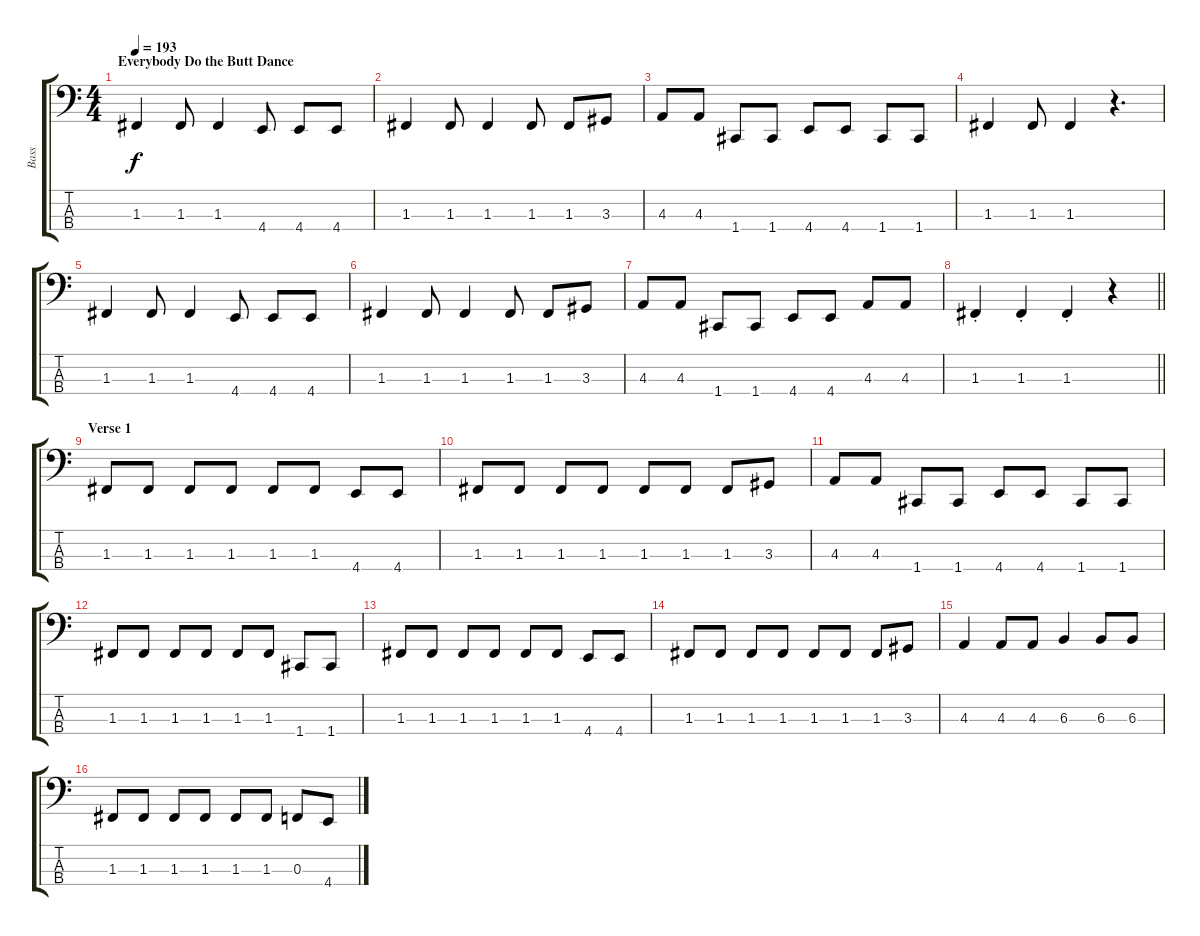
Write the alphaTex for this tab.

\track ("Bass" "Bass") {instrument electricbasspick}
\staff {score tabs}
\tuning (Eb2 Bb1 F1 C1) {hide}
\ts (4 4)
\section ("" "Everybody Do the Butt Dance")
\tempo 193
\clef f4
\ks c
1.3.4{dy f} 1.3.8 1.3.4 4.4.8 4.4.8 4.4.8 |
1.3.4 1.3.8 1.3.4 1.3.8 1.3.8 3.3.8 |
4.3.8 4.3.8 1.4.8 1.4.8 4.4.8 4.4.8 1.4.8 1.4.8 |
1.3.4 1.3.8 1.3.4 r.4{d} |
1.3.4 1.3.8 1.3.4 4.4.8 4.4.8 4.4.8 |
1.3.4 1.3.8 1.3.4 1.3.8 1.3.8 3.3.8 |
4.3.8 4.3.8 1.4.8 1.4.8 4.4.8 4.4.8 4.3.8 4.3.8 |
\barLineRight lightlight
1.3{st}.4 1.3{st}.4 1.3{st}.4 r.4 |
\section ("" "Verse 1")
1.3.8 1.3.8 1.3.8 1.3.8 1.3.8 1.3.8 4.4.8 4.4.8 |
1.3.8 1.3.8 1.3.8 1.3.8 1.3.8 1.3.8 1.3.8 3.3.8 |
4.3.8 4.3.8 1.4.8 1.4.8 4.4.8 4.4.8 1.4.8 1.4.8 |
1.3.8 1.3.8 1.3.8 1.3.8 1.3.8 1.3.8 1.4.8 1.4.8 |
1.3.8 1.3.8 1.3.8 1.3.8 1.3.8 1.3.8 4.4.8 4.4.8 |
1.3.8 1.3.8 1.3.8 1.3.8 1.3.8 1.3.8 1.3.8 3.3.8 |
4.3.4 4.3.8 4.3.8 6.3.4 6.3.8 6.3.8 |
1.3.8 1.3.8 1.3.8 1.3.8 1.3.8 1.3.8 0.3.8 4.4.8
